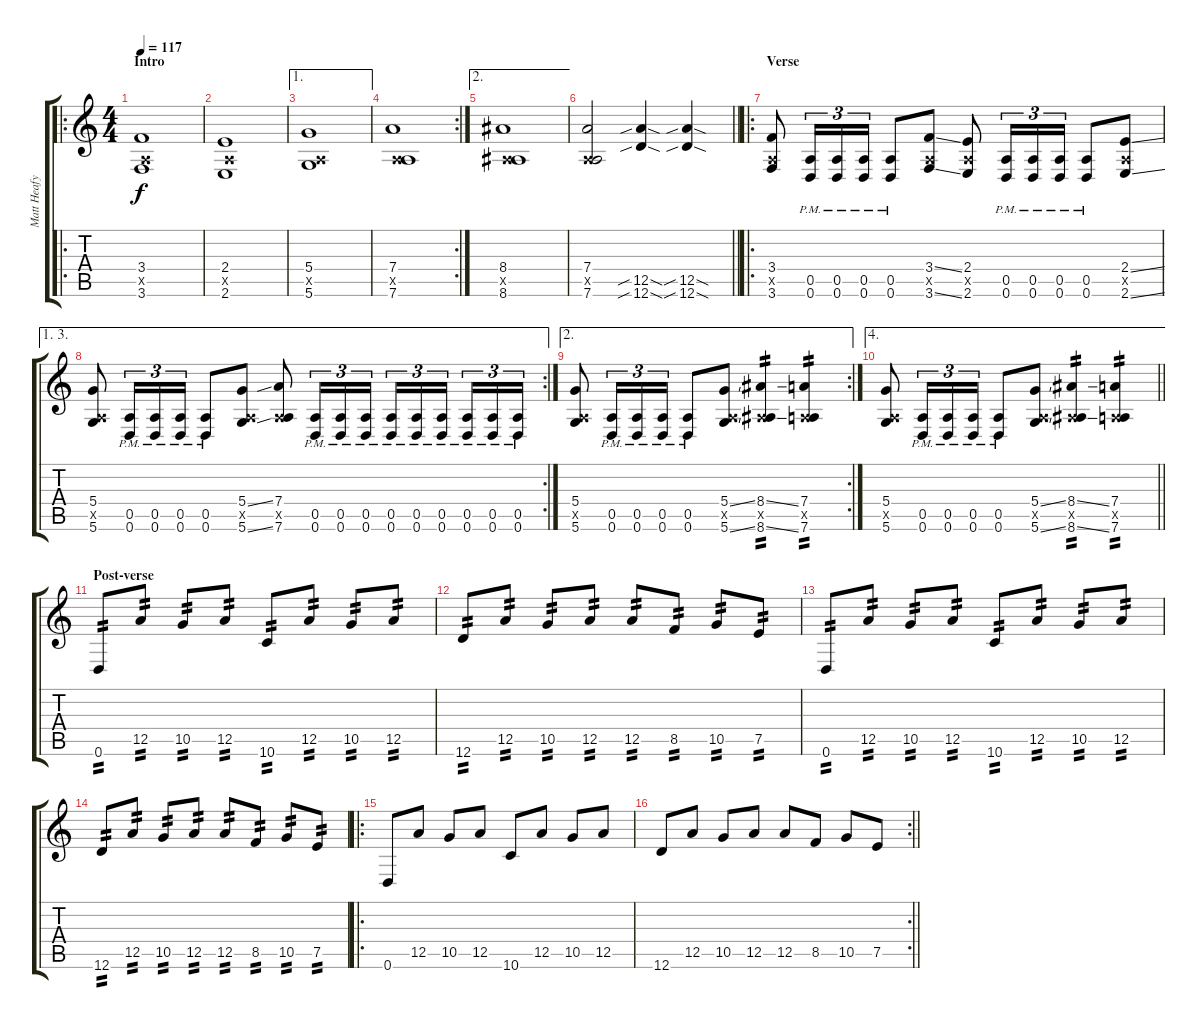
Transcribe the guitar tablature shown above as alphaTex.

\track ("Matt Heafy" "Matt Heafy") {instrument distortionguitar}
\staff {score tabs}
\tuning (E4 B3 G3 D3 A2 D2) {hide}
\ro
\ts (4 4)
\section ("" "Intro")
\tempo 117
\clef g2
\ks c
(3.4 0.5{x} 3.6).1{dy f instrument distortionguitar} |
(2.4 0.5{x} 2.6).1 |
\ae 1
(5.4 0.5{x} 5.6).1 |
\rc 2
(7.4 0.5{x} 7.6).1 |
\ae 2
(8.4 0.5{x} 8.6).1 |
\barLineRight lightlight
(7.4 0.5{x} 7.6).2 (12.5{sib sod} 12.6{sib sod}).4 (12.5{sib sod} 12.6{sib sod}).4 |
\ro
\section ("" "Verse")
(3.4 0.5{x} 3.6).8 (0.5{pm} 0.6{pm}).16{tu (3 2)} (0.5{pm} 0.6{pm}).16{tu (3 2)} (0.5{pm} 0.6{pm}).16{tu (3 2)} (0.5{pm} 0.6{pm}).8 (3.4{ss} 0.5{x} 3.6{ss}).8 (2.4 0.5{x} 2.6).8 (0.5{pm} 0.6{pm}).16{tu (3 2)} (0.5{pm} 0.6{pm}).16{tu (3 2)} (0.5{pm} 0.6{pm}).16{tu (3 2)} (0.5{pm} 0.6{pm}).8 (2.4{ss} 0.5{x} 2.6{ss}).8 |
\ae (1 3)
\rc 2
(5.4 0.5{x} 5.6).8 (0.5{pm} 0.6{pm}).16{tu (3 2)} (0.5{pm} 0.6{pm}).16{tu (3 2)} (0.5{pm} 0.6{pm}).16{tu (3 2)} (0.5{pm} 0.6{pm}).8 (5.4{ss} 0.5{x} 5.6{ss}).8 (7.4 0.5{x} 7.6).8 (0.5{pm} 0.6{pm}).16{tu (3 2)} (0.5{pm} 0.6{pm}).16{tu (3 2)} (0.5{pm} 0.6{pm}).16{tu (3 2)} (0.5{pm} 0.6{pm}).16{tu (3 2)} (0.5{pm} 0.6{pm}).16{tu (3 2)} (0.5{pm} 0.6{pm}).16{tu (3 2) beam splitsecondary} (0.5{pm} 0.6{pm}).16{tu (3 2)} (0.5{pm} 0.6{pm}).16{tu (3 2)} (0.5{pm} 0.6{pm}).16{tu (3 2)} |
\ae 2
\rc 2
(5.4 0.5{x} 5.6).8 (0.5{pm} 0.6{pm}).16{tu (3 2)} (0.5{pm} 0.6{pm}).16{tu (3 2)} (0.5{pm} 0.6{pm}).16{tu (3 2)} (0.5{pm} 0.6{pm}).8 (5.4{ss} 0.5{x} 5.6{ss}).8 (8.4{ss} 0.5{x} 8.6{ss}).4{tp 2} (7.4 0.5{x} 7.6).4{tp 2} |
\ae 4
\barLineRight lightlight
(5.4 0.5{x} 5.6).8 (0.5{pm} 0.6{pm}).16{tu (3 2)} (0.5{pm} 0.6{pm}).16{tu (3 2)} (0.5{pm} 0.6{pm}).16{tu (3 2)} (0.5{pm} 0.6{pm}).8 (5.4{ss} 0.5{x} 5.6{ss}).8 (8.4{ss} 0.5{x} 8.6{ss}).4{tp 2} (7.4 0.5{x} 7.6).4{tp 2} |
\section ("" "Post-verse")
0.6.8{tp 2} 12.5.8{tp 2} 10.5.8{tp 2} 12.5.8{tp 2} 10.6.8{tp 2} 12.5.8{tp 2} 10.5.8{tp 2} 12.5.8{tp 2} |
12.6.8{tp 2} 12.5.8{tp 2} 10.5.8{tp 2} 12.5.8{tp 2} 12.5.8{tp 2} 8.5.8{tp 2} 10.5.8{tp 2} 7.5.8{tp 2} |
0.6.8{tp 2} 12.5.8{tp 2} 10.5.8{tp 2} 12.5.8{tp 2} 10.6.8{tp 2} 12.5.8{tp 2} 10.5.8{tp 2} 12.5.8{tp 2} |
12.6.8{tp 2} 12.5.8{tp 2} 10.5.8{tp 2} 12.5.8{tp 2} 12.5.8{tp 2} 8.5.8{tp 2} 10.5.8{tp 2} 7.5.8{tp 2} |
\ro
0.6.8 12.5.8 10.5.8 12.5.8 10.6.8 12.5.8 10.5.8 12.5.8 |
\rc 2
\barLineRight lightlight
12.6.8 12.5.8 10.5.8 12.5.8 12.5.8 8.5.8 10.5.8 7.5.8
